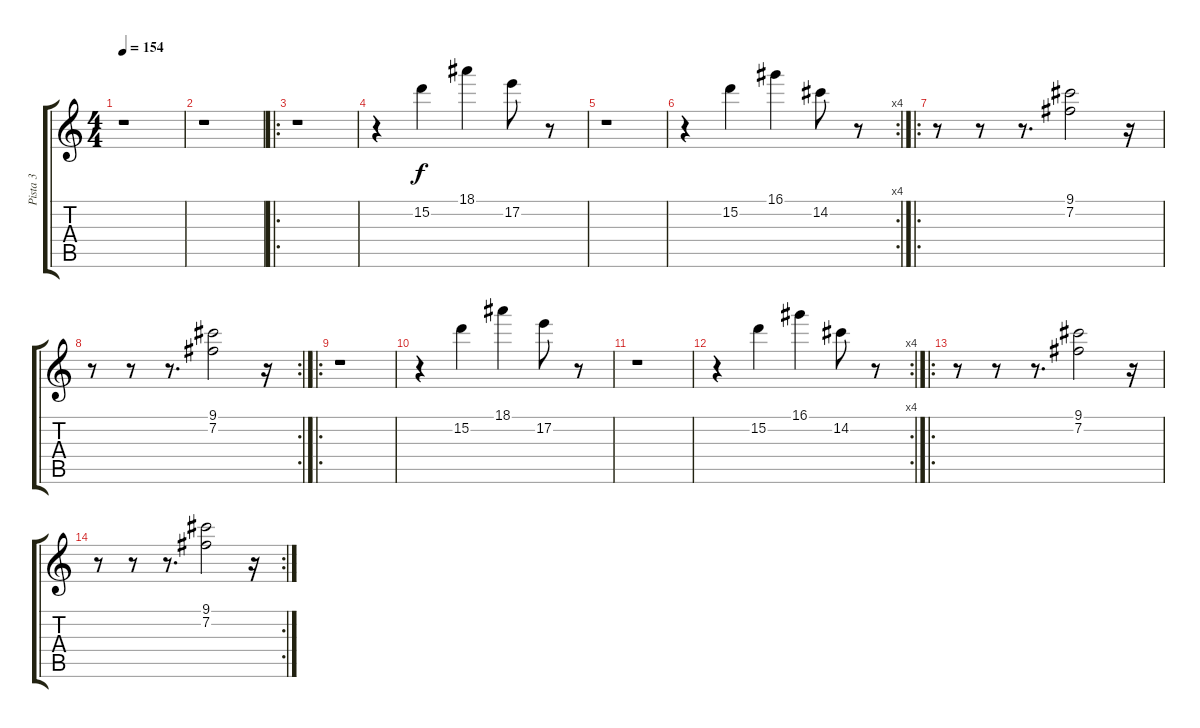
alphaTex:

\track ("Pista 3" "Pista 3") {instrument distortionguitar}
\staff {score tabs}
\tuning (E4 B3 G3 D3 A2 E2) {hide}
\ts (4 4)
\tempo 154
\clef g2
\ks c
r.1{dy f instrument distortionguitar} |
r.1 |
\ro
r.1 |
r.4 15.2.4 18.1.4 17.2.8 r.8 |
r.1 |
\rc 4
r.4 15.2.4 16.1.4 14.2.8 r.8 |
\ro
r.8 r.8 r.8{d} (9.1 7.2).2 r.16 |
\rc 2
r.8 r.8 r.8{d} (9.1 7.2).2 r.16 |
\ro
r.1 |
r.4 15.2.4 18.1.4 17.2.8 r.8 |
r.1 |
\rc 4
r.4 15.2.4 16.1.4 14.2.8 r.8 |
\ro
r.8 r.8 r.8{d} (9.1 7.2).2 r.16 |
\rc 2
r.8 r.8 r.8{d} (9.1 7.2).2 r.16
